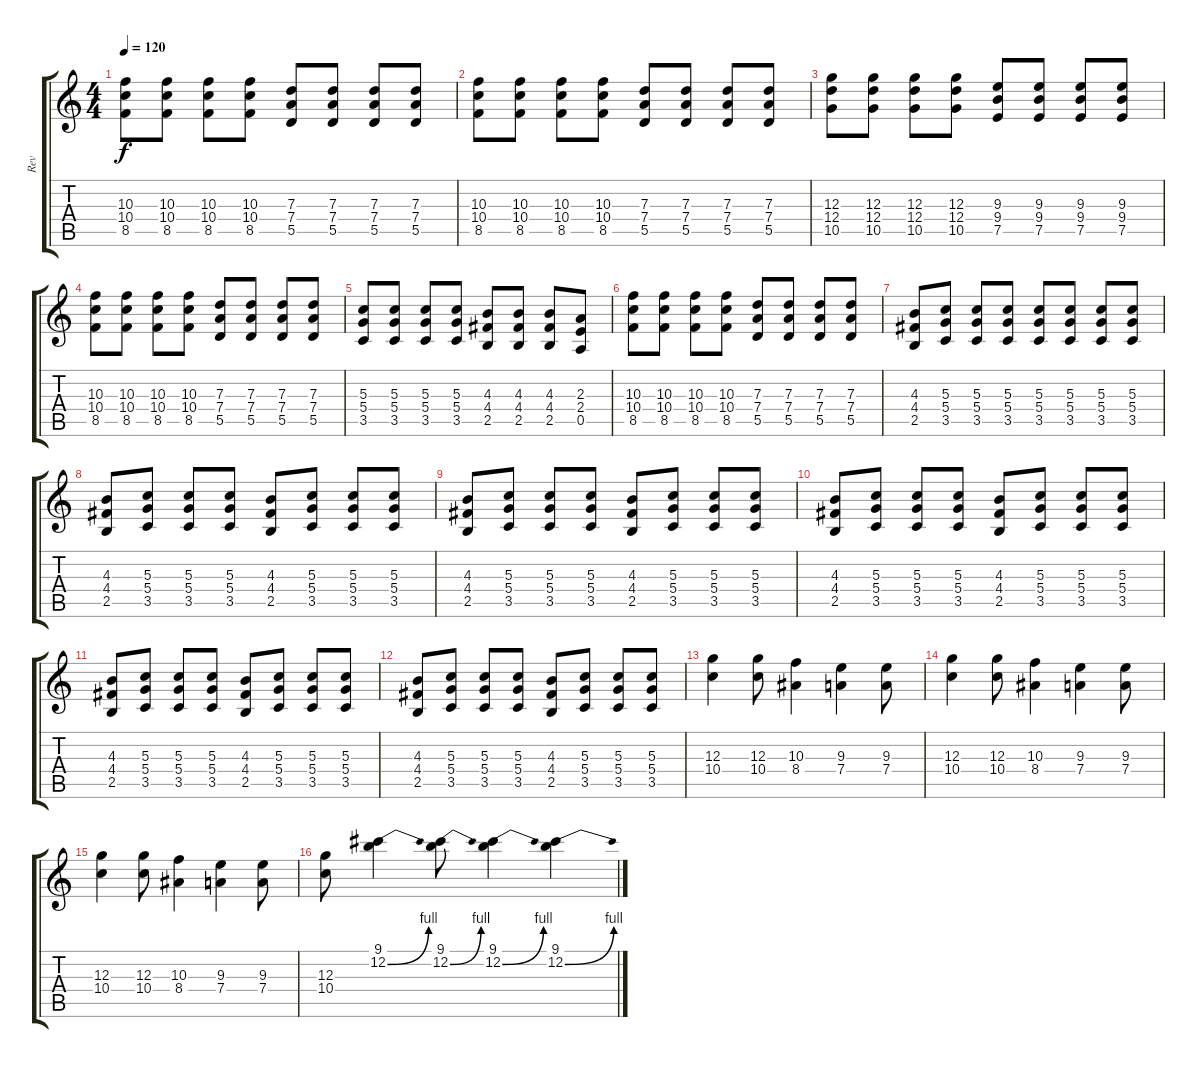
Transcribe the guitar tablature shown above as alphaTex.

\track ("Rev" "Rev") {instrument distortionguitar}
\staff {score tabs}
\tuning (E4 B3 G3 D3 A2 E2) {hide}
\ts (4 4)
\tempo 120
\clef g2
\ks c
(10.3 10.4 8.5).8{dy f} (10.3 10.4 8.5).8 (10.3 10.4 8.5).8 (10.3 10.4 8.5).8 (7.3 7.4 5.5).8 (7.3 7.4 5.5).8 (7.3 7.4 5.5).8 (7.3 7.4 5.5).8 |
(10.3 10.4 8.5).8 (10.3 10.4 8.5).8 (10.3 10.4 8.5).8 (10.3 10.4 8.5).8 (7.3 7.4 5.5).8 (7.3 7.4 5.5).8 (7.3 7.4 5.5).8 (7.3 7.4 5.5).8 |
(12.3 12.4 10.5).8 (12.3 12.4 10.5).8 (12.3 12.4 10.5).8 (12.3 12.4 10.5).8 (9.3 9.4 7.5).8 (9.3 9.4 7.5).8 (9.3 9.4 7.5).8 (9.3 9.4 7.5).8 |
(10.3 10.4 8.5).8 (10.3 10.4 8.5).8 (10.3 10.4 8.5).8 (10.3 10.4 8.5).8 (7.3 7.4 5.5).8 (7.3 7.4 5.5).8 (7.3 7.4 5.5).8 (7.3 7.4 5.5).8 |
(5.3 5.4 3.5).8 (5.3 5.4 3.5).8 (5.3 5.4 3.5).8 (5.3 5.4 3.5).8 (4.3 4.4 2.5).8 (4.3 4.4 2.5).8 (4.3 4.4 2.5).8 (2.3 2.4 0.5).8 |
(10.3 10.4 8.5).8 (10.3 10.4 8.5).8 (10.3 10.4 8.5).8 (10.3 10.4 8.5).8 (7.3 7.4 5.5).8 (7.3 7.4 5.5).8 (7.3 7.4 5.5).8 (7.3 7.4 5.5).8 |
(4.3 4.4 2.5).8 (5.3 5.4 3.5).8 (5.3 5.4 3.5).8 (5.3 5.4 3.5).8 (5.3 5.4 3.5).8 (5.3 5.4 3.5).8 (5.3 5.4 3.5).8 (5.3 5.4 3.5).8 |
(4.3 4.4 2.5).8 (5.3 5.4 3.5).8 (5.3 5.4 3.5).8 (5.3 5.4 3.5).8 (4.3 4.4 2.5).8 (5.3 5.4 3.5).8 (5.3 5.4 3.5).8 (5.3 5.4 3.5).8 |
(4.3 4.4 2.5).8 (5.3 5.4 3.5).8 (5.3 5.4 3.5).8 (5.3 5.4 3.5).8 (4.3 4.4 2.5).8 (5.3 5.4 3.5).8 (5.3 5.4 3.5).8 (5.3 5.4 3.5).8 |
(4.3 4.4 2.5).8 (5.3 5.4 3.5).8 (5.3 5.4 3.5).8 (5.3 5.4 3.5).8 (4.3 4.4 2.5).8 (5.3 5.4 3.5).8 (5.3 5.4 3.5).8 (5.3 5.4 3.5).8 |
(4.3 4.4 2.5).8 (5.3 5.4 3.5).8 (5.3 5.4 3.5).8 (5.3 5.4 3.5).8 (4.3 4.4 2.5).8 (5.3 5.4 3.5).8 (5.3 5.4 3.5).8 (5.3 5.4 3.5).8 |
(4.3 4.4 2.5).8 (5.3 5.4 3.5).8 (5.3 5.4 3.5).8 (5.3 5.4 3.5).8 (4.3 4.4 2.5).8 (5.3 5.4 3.5).8 (5.3 5.4 3.5).8 (5.3 5.4 3.5).8 |
(12.3 10.4).4 (12.3 10.4).8 (10.3 8.4).4 (9.3 7.4).4 (9.3 7.4).8 |
(12.3 10.4).4 (12.3 10.4).8 (10.3 8.4).4 (9.3 7.4).4 (9.3 7.4).8 |
(12.3 10.4).4 (12.3 10.4).8 (10.3 8.4).4 (9.3 7.4).4 (9.3 7.4).8 |
(12.3 10.4).8 (9.1 12.2{be (bend 0 0 60 4)}).4 (9.1 12.2{be (bend 0 0 60 4)}).8 (9.1 12.2{be (bend 0 0 60 4)}).4 (9.1 12.2{be (bend 0 0 60 4)}).4
